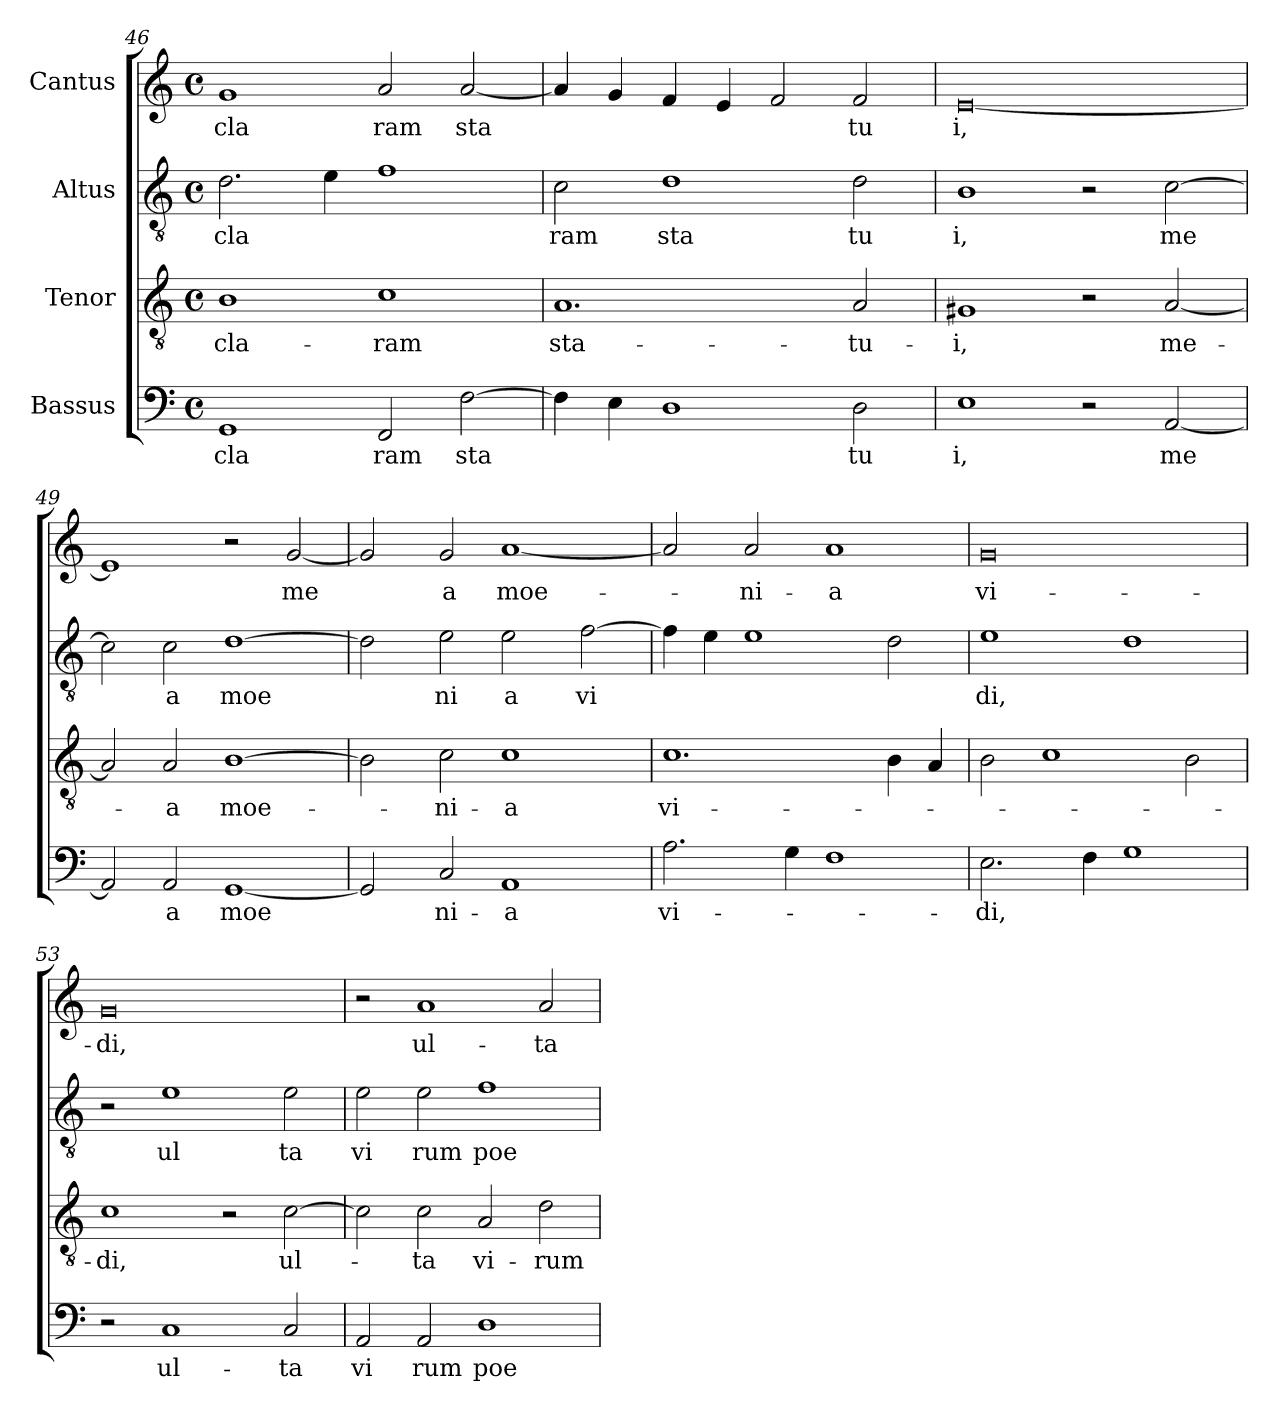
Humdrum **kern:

**kern	**text	**kern	**text	**kern	**text	**kern	**text
*part4	*part4	*part3	*part3	*part2	*part2	*part1	*part1
*staff4	*staff4	*staff3	*staff3	*staff2	*staff2	*staff1	*staff1
*I"Bassus	*	*I"Tenor	*	*I"Altus	*	*I"Cantus	*
*clefF4	*	*clefGv2	*	*clefGv2	*	*clefG2	*
*M4/4	*	*M4/4	*	*M4/4	*	*M4/4	*
*met(c)	*	*met(c)	*	*met(c)	*	*met(c)	*
=46	=46	=46	=46	=46	=46	=46	=46
!	!LO:LY:b:cj	!	!LO:LY:b:cj	!	!LO:LY:b	!	!LO:LY:b:cj
1GG	cla	1B	-cla-	2.d\	cla	1g	cla
.	.	.	.	4e\	.	.	.
!	!LO:LY:b:cj	!	!LO:LY:b:cj	!	!	!	!LO:LY:b:cj
2FF/	ram	1c	-ram	1f	.	2a/	ram
!	!LO:LY:b	!	!	!	!	!	!LO:LY:b
[>2F\	sta	.	.	.	.	[<2a/	sta
=47	=47	=47	=47	=47	=47	=47	=47
!	!	!	!LO:LY:b:cj	!	!LO:LY:b:cj	!	!
4F\]	.	1.A	sta-	2c\	ram	4a/]	.
4E\	.	.	.	.	.	4g/	.
!	!	!	!	!	!LO:LY:b:cj	!	!
1D	.	.	.	1d	sta	4f/	.
.	.	.	.	.	.	4e/	.
.	.	.	.	.	.	2f/	.
!	!LO:LY:b:cj	!	!LO:LY:b:cj	!	!LO:LY:b:cj	!	!LO:LY:b:cj
2D\	tu	2A/	-tu-	2d\	tu	2f/	tu
=48	=48	=48	=48	=48	=48	=48	=48
!	!LO:LY:b:cj	!	!LO:LY:b:cj	!	!LO:LY:b:cj	!	!LO:LY:b:rj
1E	i,	1G#X	-i,	1B	i,	[<0e	i,
2r	.	2r	.	2r	.	.	.
!	!LO:LY:b	!	!LO:LY:b	!	!LO:LY:b	!	!
[<2AA/	me	[<2A/	me-	[>2c\	me	.	.
=49	=49	=49	=49	=49	=49	=49	=49
2AA/]	.	2A/]	.	2c\]	.	1e]	.
!	!LO:LY:b:cj	!	!LO:LY:b:cj	!	!LO:LY:b:cj	!	!
2AA/	a	2A/	-a	2c\	a	.	.
!	!LO:LY:b	!	!LO:LY:b	!	!LO:LY:b	!	!
[>1GG	moe	[>1B	moe-	[>1d	moe	2r	.
!	!	!	!	!	!	!	!LO:LY:b
.	.	.	.	.	.	[>2g/	me
!!LO:LB:g=z
=50	=50	=50	=50	=50	=50	=50	=50
*^	*	*^	*	*^	*	*^	*
2GG/]	32ryy	.	2B\]	32ryy	.	2d\]	32ryy	.	2g/]	16ryy	.
.	1ryy	.	.	1ryy	.	.	1ryy	.	.	.	.
.	.	.	.	.	.	.	.	.	.	1ryy	.
!	!	!LO:LY:b:cj	!	!	!LO:LY:b:cj	!	!	!LO:LY:b:cj	!	!	!LO:LY:b:cj
2C/	.	ni-	2c\	.	-ni-	2e\	.	ni	2g/	.	a
!	!	!LO:LY:b:cj	!	!	!LO:LY:b:cj	!	!	!LO:LY:b:cj	!	!	!LO:LY:b
1AA	.	-a	1c	.	-a	2e\	.	a	[<1a	.	moe-
.	2ryy	.	.	2ryy	.	.	2ryy	.	.	.	.
.	.	.	.	.	.	.	.	.	.	2...ryy	.
!	!	!	!	!	!	!	!	!LO:LY:b:cj	!	!	!
.	.	.	.	.	.	[>2f\	.	vi	.	.	.
.	4...ryy	.	.	4...ryy	.	.	4...ryy	.	.	.	.
=51	=51	=51	=51	=51	=51	=51	=51	=51	=51	=51	=51
!	!	!LO:LY:b:cj	!	!	!LO:LY:b:cj	!	!	!	!	!	!
*v	*v	*	*	*	*	*v	*v	*	*v	*v	*
*	*	*v	*v	*	*	*	*	*
2.A\	vi-	1.c	vi-	4f\]	.	2a/]	.
.	.	.	.	4e\	.	.	.
!	!	!	!	!	!	!	!LO:LY:b:cj
.	.	.	.	1e	.	2a/	-ni-
4G\	.	.	.	.	.	.	.
!	!	!	!	!	!	!	!LO:LY:b:cj
1F	.	.	.	.	.	1a	-a
.	.	4B\	.	2d\	.	.	.
.	.	4A/	.	.	.	.	.
=52	=52	=52	=52	=52	=52	=52	=52
!	!LO:LY:b:cj	!	!	!	!LO:LY:b:cj	!	!LO:LY:b:cj
2.E\	-di,	2B\	.	1e	di,	0g	vi-
.	.	1c	.	.	.	.	.
4F\	.	.	.	.	.	.	.
1G	.	.	.	1d	.	.	.
.	.	2B\	.	.	.	.	.
=53	=53	=53	=53	=53	=53	=53	=53
!	!	!	!LO:LY:b:cj	!	!	!	!LO:LY:b:cj
2r	.	1c	-di,	2r	.	0g	-di,
!	!LO:LY:b:cj	!	!	!	!LO:LY:b:cj	!	!
1C	ul-	.	.	1e	ul	.	.
.	.	2r	.	.	.	.	.
!	!LO:LY:b:cj	!	!LO:LY:b:cj	!	!LO:LY:b:cj	!	!
2C/	-ta	[>2c\	ul-	2e\	ta	.	.
=54	=54	=54	=54	=54	=54	=54	=54
!	!LO:LY:b:cj	!	!	!	!LO:LY:b:cj	!	!
2AA/	vi	2c\]	.	2e\	vi	2r	.
!	!LO:LY:b:cj	!	!LO:LY:b:cj	!	!LO:LY:b:cj	!	!LO:LY:b:cj
2AA/	rum	2c\	-ta	2e\	rum	1a	ul-
!	!LO:LY:b:cj	!	!LO:LY:b:cj	!	!LO:LY:b:cj	!	!
1D	poe-	2A/	vi-	1f	poe	.	.
!	!	!	!LO:LY:b:cj	!	!	!	!LO:LY:b:cj
.	.	2d\	-rum	.	.	2a/	-ta
=	=	=	=	=	=	=	=
*-	*-	*-	*-	*-	*-	*-	*-
